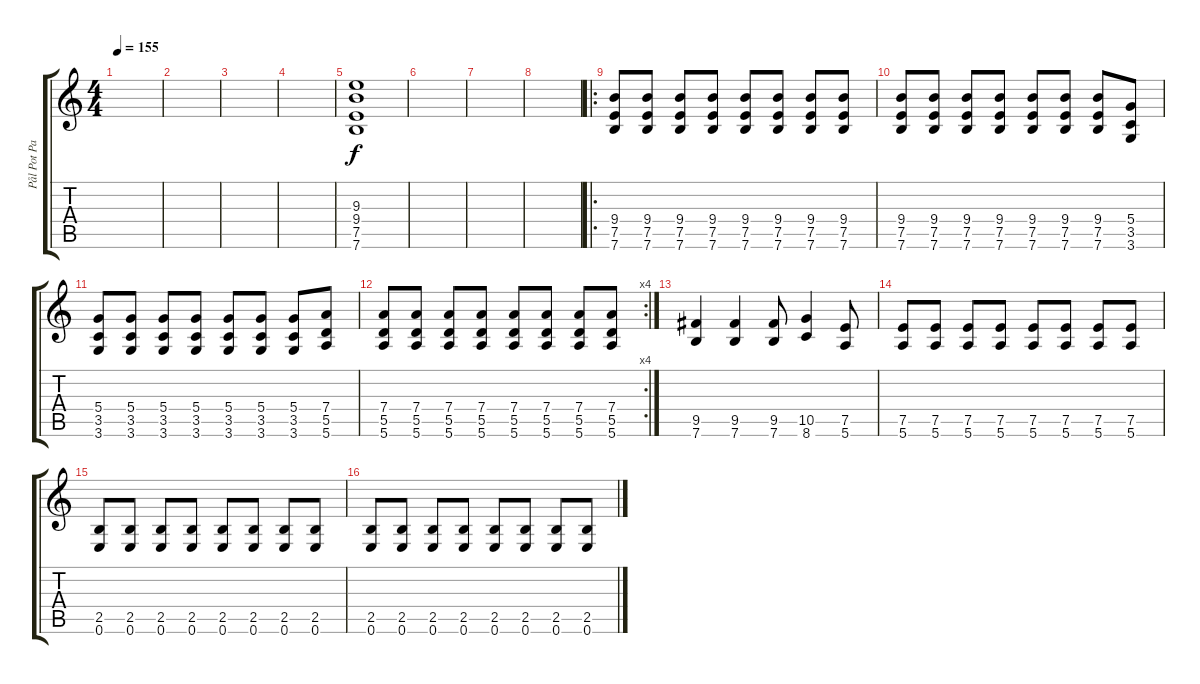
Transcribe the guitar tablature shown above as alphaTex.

\track ("Pål Pot Pamparius" "Pål Pot Pa") {instrument distortionguitar}
\staff {score tabs}
\tuning (E4 B3 G3 D3 A2 E2) {hide}
\ts (4 4)
\tempo 155
\clef g2
\ks c
|
|
|
|
(9.3 9.4 7.5 7.6).1 |
|
|
|
\ro
(9.4 7.5 7.6).8 (9.4 7.5 7.6).8 (9.4 7.5 7.6).8 (9.4 7.5 7.6).8 (9.4 7.5 7.6).8 (9.4 7.5 7.6).8 (9.4 7.5 7.6).8 (9.4 7.5 7.6).8 |
(9.4 7.5 7.6).8 (9.4 7.5 7.6).8 (9.4 7.5 7.6).8 (9.4 7.5 7.6).8 (9.4 7.5 7.6).8 (9.4 7.5 7.6).8 (9.4 7.5 7.6).8 (5.4 3.5 3.6).8 |
(5.4 3.5 3.6).8 (5.4 3.5 3.6).8 (5.4 3.5 3.6).8 (5.4 3.5 3.6).8 (5.4 3.5 3.6).8 (5.4 3.5 3.6).8 (5.4 3.5 3.6).8 (7.4 5.5 5.6).8 |
\rc 4
(7.4 5.5 5.6).8 (7.4 5.5 5.6).8 (7.4 5.5 5.6).8 (7.4 5.5 5.6).8 (7.4 5.5 5.6).8 (7.4 5.5 5.6).8 (7.4 5.5 5.6).8 (7.4 5.5 5.6).8 |
(9.5 7.6).4 (9.5 7.6).4 (9.5 7.6).8 (10.5 8.6).4 (7.5 5.6).8 |
(7.5 5.6).8 (7.5 5.6).8 (7.5 5.6).8 (7.5 5.6).8 (7.5 5.6).8 (7.5 5.6).8 (7.5 5.6).8 (7.5 5.6).8 |
(2.5 0.6).8 (2.5 0.6).8 (2.5 0.6).8 (2.5 0.6).8 (2.5 0.6).8 (2.5 0.6).8 (2.5 0.6).8 (2.5 0.6).8 |
(2.5 0.6).8 (2.5 0.6).8 (2.5 0.6).8 (2.5 0.6).8 (2.5 0.6).8 (2.5 0.6).8 (2.5 0.6).8 (2.5 0.6).8
